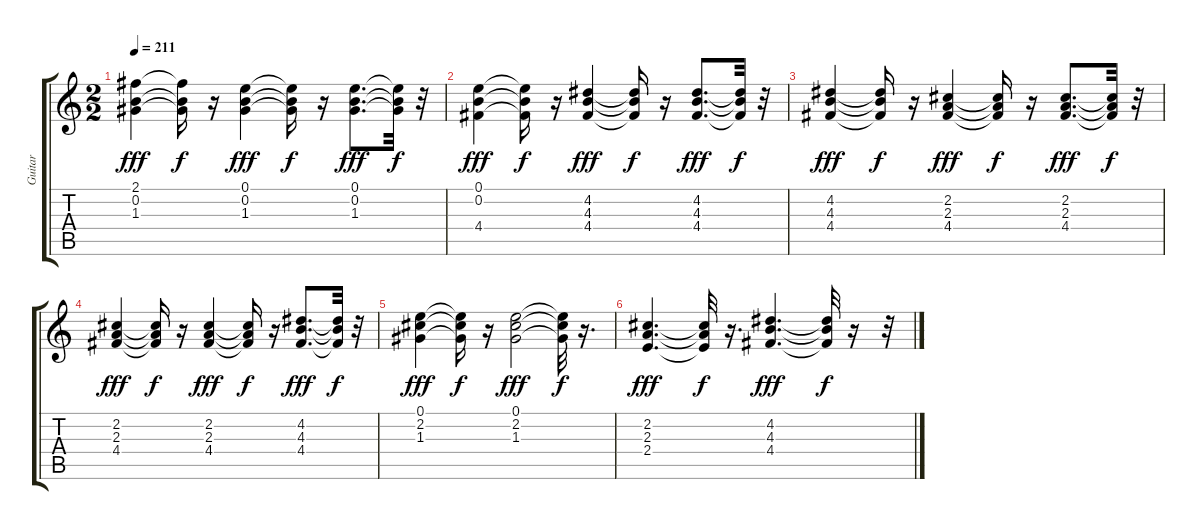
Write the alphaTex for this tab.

\track ("Guitar" "Guitar") {instrument acousticguitarsteel}
\staff {score tabs}
\tuning (E4 B3 G3 D3 A2 E2) {hide}
\ts (2 2)
\tempo 211
\clef g2
\ks c
(2.1 0.2 1.3).4{dy fff} (2.1{t} 0.2{t} 1.3{t}).16{dy f} r.16 (0.1 0.2 1.3).4{dy fff} (0.1{t} 0.2{t} 1.3{t}).16{dy f} r.16 (0.1 0.2 1.3).8{d dy fff} (0.1{t} 0.2{t} 1.3{t}).32{dy f} r.32 |
(0.1 0.2 4.4).4{dy fff} (0.1{t} 0.2{t} 4.4{t}).16{dy f} r.16 (4.2 4.3 4.4).4{dy fff} (4.2{t} 4.3{t} 4.4{t}).16{dy f} r.16 (4.2 4.3 4.4).8{d dy fff} (4.2{t} 4.3{t} 4.4{t}).32{dy f} r.32 |
(4.2 4.3 4.4).4{dy fff} (4.2{t} 4.3{t} 4.4{t}).16{dy f} r.16 (2.2 2.3 4.4).4{dy fff} (2.2{t} 2.3{t} 4.4{t}).16{dy f} r.16 (2.2 2.3 4.4).8{d dy fff} (2.2{t} 2.3{t} 4.4{t}).32{dy f} r.32 |
(2.2 2.3 4.4).4{dy fff} (2.2{t} 2.3{t} 4.4{t}).16{dy f} r.16 (2.2 2.3 4.4).4{dy fff} (2.2{t} 2.3{t} 4.4{t}).16{dy f} r.16 (4.2 4.3 4.4).8{d dy fff} (4.2{t} 4.3{t} 4.4{t}).32{dy f} r.32 |
(0.1 2.2 1.3).4{dy fff} (0.1{t} 2.2{t} 1.3{t}).16{dy f} r.16 (0.1 2.2 1.3).2{dy fff} (0.1{t} 2.2{t} 1.3{t}).32{dy f} r.16{d} |
(2.2 2.3 2.4).4{d dy fff} (2.2{t} 2.3{t} 2.4{t}).32{dy f} r.16{d} (4.2 4.3 4.4).4{d dy fff} (4.2{t} 4.3{t} 4.4{t}).32{dy f} r.16 r.32
